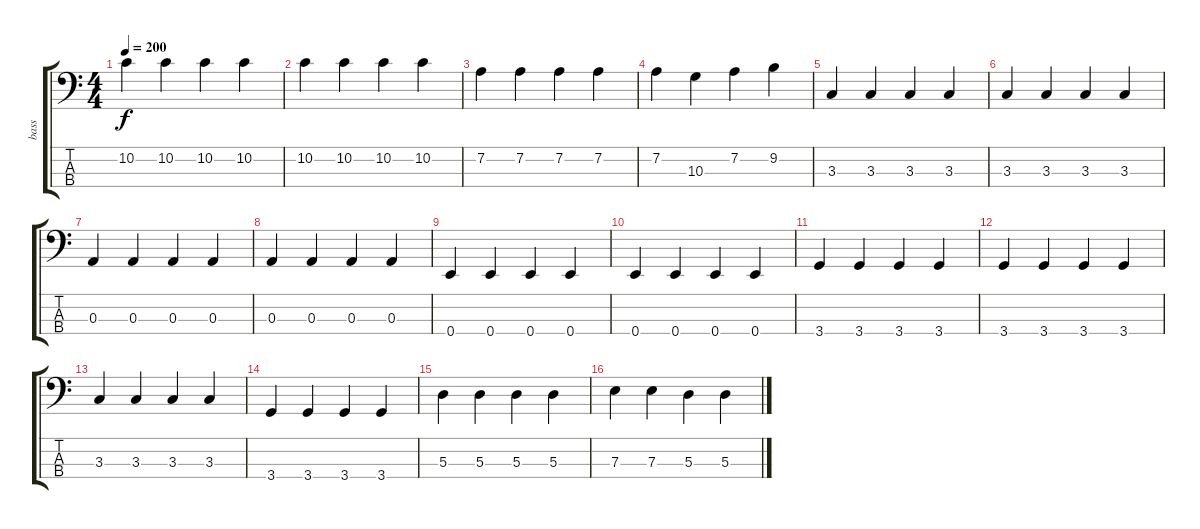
\track ("bass" "bass") {instrument electricbasspick}
\staff {score tabs}
\tuning (G2 D2 A1 E1) {hide}
\ts (4 4)
\tempo 200
\clef f4
\ks c
10.2.4{dy f} 10.2.4 10.2.4 10.2.4 |
10.2.4 10.2.4 10.2.4 10.2.4 |
7.2.4 7.2.4 7.2.4 7.2.4 |
7.2.4 10.3.4 7.2.4 9.2.4 |
3.3.4 3.3.4 3.3.4 3.3.4 |
3.3.4 3.3.4 3.3.4 3.3.4 |
0.3.4 0.3.4 0.3.4 0.3.4 |
0.3.4 0.3.4 0.3.4 0.3.4 |
0.4.4 0.4.4 0.4.4 0.4.4 |
0.4.4 0.4.4 0.4.4 0.4.4 |
3.4.4 3.4.4 3.4.4 3.4.4 |
3.4.4 3.4.4 3.4.4 3.4.4 |
3.3.4 3.3.4 3.3.4 3.3.4 |
3.4.4 3.4.4 3.4.4 3.4.4 |
5.3.4 5.3.4 5.3.4 5.3.4 |
7.3.4 7.3.4 5.3.4 5.3.4
